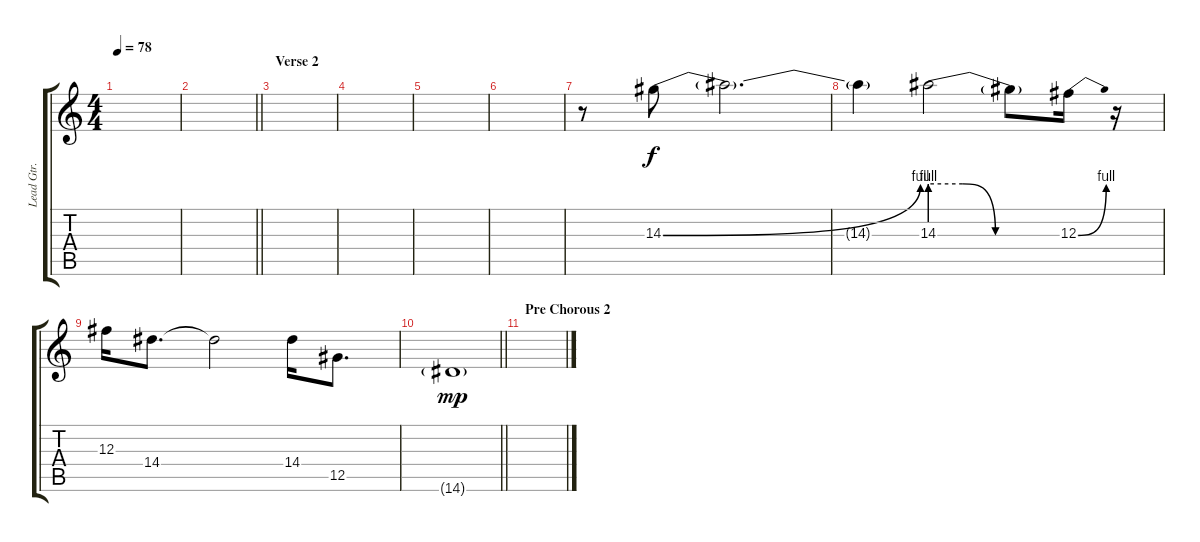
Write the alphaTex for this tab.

\track ("Lead Gtr." "Lead Gtr.") {instrument distortionguitar}
\staff {score tabs}
\tuning (Eb4 Bb3 Gb3 Db3 Ab2 Db2) {hide}
\ts (4 4)
\section ("" "")
\tempo 78
\clef g2
\ks c
|
\barLineRight lightlight
|
\section ("" "Verse 2")
|
|
|
|
r.8{volume 12} 14.3{be (bend 0 0 60 4)}.8 14.3{t}.2{d} |
14.3{t}.4 14.3{be (custom 0 4 15 4 30 0 60 0)}.2 14.3{t}.8 12.3{be (bend 0 0 60 4)}.16 r.16 |
12.3.16 14.4.8{d} 14.4{t}.2 14.4.16 12.5.8{d} |
\barLineRight lightlight
14.6{g}.1{dy mp} |
\section ("" "Pre Chorous 2")
